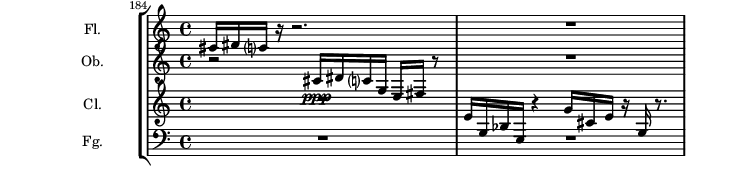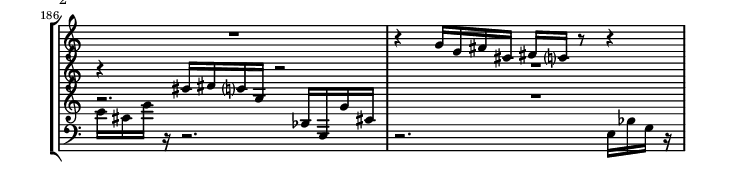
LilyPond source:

\version "2.10.33"

\include "../config/lib.ly"

#(set-global-staff-size 12.5)

global = {
  \time 4/4
  \set Score.currentBarNumber = #184
  \bar ""
  \bracketUp
}

flauta = {
  \relative c' {
    cis16 dis c? r r2.
    R1*2
    r4 g'16 e fis cis dis c? r8 r4
  }
}

oboe = {
  \relative c' {
    r2 cis16\ppp dis c? g e fis r8
    R1
    r4 cis'16 dis c? g r2
    R1
  }
}

clarinete = {
  \relative c' {
    R1
    e16 g, bes e,16 r4 g'16 cis, e16 r g, r8.
    r2. bes16 e, g' cis,
    R1
  }
}

fagote = {
  \clef bass
  \relative c' {
    R1*2
    e16 cis g' r r2.
    r2. e,16 bes' g r
  }
}

trompa = {
}

\score {
  \new StaffGroup <<
    \new Staff <<
      \set Staff.instrumentName = \markup {\hcenter-in #5 "Fl."}
      \global
      \flauta
    >>
    \new Staff <<
      \set Staff.instrumentName = \markup {\hcenter-in #5 "Ob."}
      \global
      \oboe
    >>
    \new Staff <<
      \set Staff.instrumentName = \markup {\hcenter-in #5 "Cl."}
      \global
      \clarinete
    >>
    \new Staff <<
      \set Staff.instrumentName = \markup {\hcenter-in #5 "Fg."}
      \global
      \fagote
    >>
  >>
  \layout {
    \context {
      \Staff \consists "Horizontal_bracket_engraver"
    }
  }
}
\paper {
  paper-width = 12.6\cm
  paper-height = 3\cm
  line-width = 13.5\cm
  top-margin = -.1\cm
  left-margin = -1.2\cm
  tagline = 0
}
